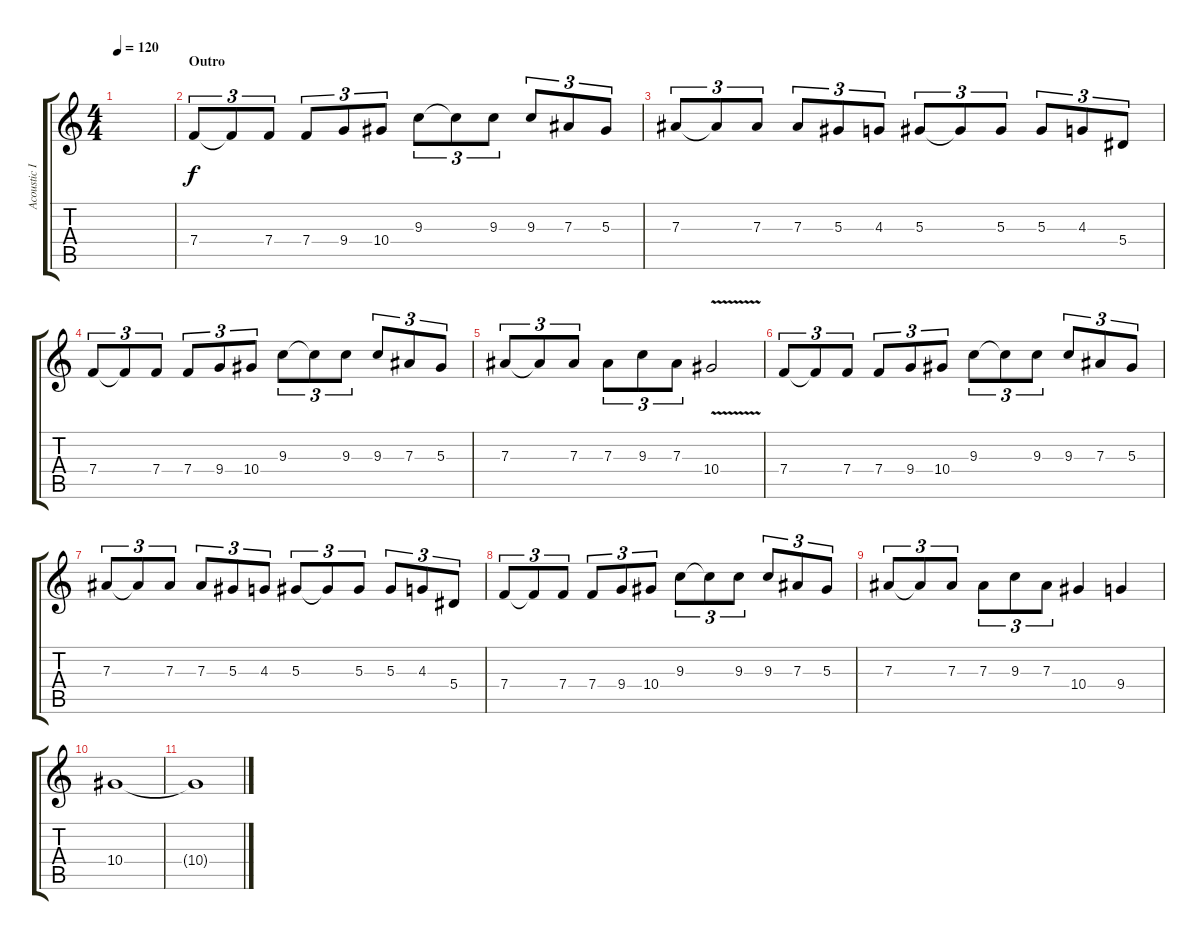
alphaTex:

\track ("Acoustic II / Rob" "Acoustic I") {instrument acousticguitarsteel}
\staff {score tabs}
\tuning (C4 G3 Eb3 Bb2 F2 C2) {hide}
\ts (4 4)
\tempo 120
\clef g2
\ks c
|
\section ("" "Outro")
7.4.8{tu (3 2)} 7.4{t}.8{tu (3 2)} 7.4.8{tu (3 2)} 7.4.8{tu (3 2)} 9.4.8{tu (3 2)} 10.4.8{tu (3 2)} 9.3.8{tu (3 2)} 9.3{t}.8{tu (3 2)} 9.3.8{tu (3 2)} 9.3.8{tu (3 2)} 7.3.8{tu (3 2)} 5.3.8{tu (3 2)} |
7.3.8{tu (3 2)} 7.3{t}.8{tu (3 2)} 7.3.8{tu (3 2)} 7.3.8{tu (3 2)} 5.3.8{tu (3 2)} 4.3.8{tu (3 2)} 5.3.8{tu (3 2)} 5.3{t}.8{tu (3 2)} 5.3.8{tu (3 2)} 5.3.8{tu (3 2)} 4.3.8{tu (3 2)} 5.4.8{tu (3 2)} |
7.4.8{tu (3 2)} 7.4{t}.8{tu (3 2)} 7.4.8{tu (3 2)} 7.4.8{tu (3 2)} 9.4.8{tu (3 2)} 10.4.8{tu (3 2)} 9.3.8{tu (3 2)} 9.3{t}.8{tu (3 2)} 9.3.8{tu (3 2)} 9.3.8{tu (3 2)} 7.3.8{tu (3 2)} 5.3.8{tu (3 2)} |
7.3.8{tu (3 2)} 7.3{t}.8{tu (3 2)} 7.3.8{tu (3 2)} 7.3.8{tu (3 2)} 9.3.8{tu (3 2)} 7.3.8{tu (3 2)} 10.4{v}.2 |
7.4.8{tu (3 2)} 7.4{t}.8{tu (3 2)} 7.4.8{tu (3 2)} 7.4.8{tu (3 2)} 9.4.8{tu (3 2)} 10.4.8{tu (3 2)} 9.3.8{tu (3 2)} 9.3{t}.8{tu (3 2)} 9.3.8{tu (3 2)} 9.3.8{tu (3 2)} 7.3.8{tu (3 2)} 5.3.8{tu (3 2)} |
7.3.8{tu (3 2)} 7.3{t}.8{tu (3 2)} 7.3.8{tu (3 2)} 7.3.8{tu (3 2)} 5.3.8{tu (3 2)} 4.3.8{tu (3 2)} 5.3.8{tu (3 2)} 5.3{t}.8{tu (3 2)} 5.3.8{tu (3 2)} 5.3.8{tu (3 2)} 4.3.8{tu (3 2)} 5.4.8{tu (3 2)} |
7.4.8{tu (3 2)} 7.4{t}.8{tu (3 2)} 7.4.8{tu (3 2)} 7.4.8{tu (3 2)} 9.4.8{tu (3 2)} 10.4.8{tu (3 2)} 9.3.8{tu (3 2)} 9.3{t}.8{tu (3 2)} 9.3.8{tu (3 2)} 9.3.8{tu (3 2)} 7.3.8{tu (3 2)} 5.3.8{tu (3 2)} |
7.3.8{tu (3 2)} 7.3{t}.8{tu (3 2)} 7.3.8{tu (3 2)} 7.3.8{tu (3 2)} 9.3.8{tu (3 2)} 7.3.8{tu (3 2)} 10.4.4 9.4.4 |
10.4.1 |
10.4{t}.1
